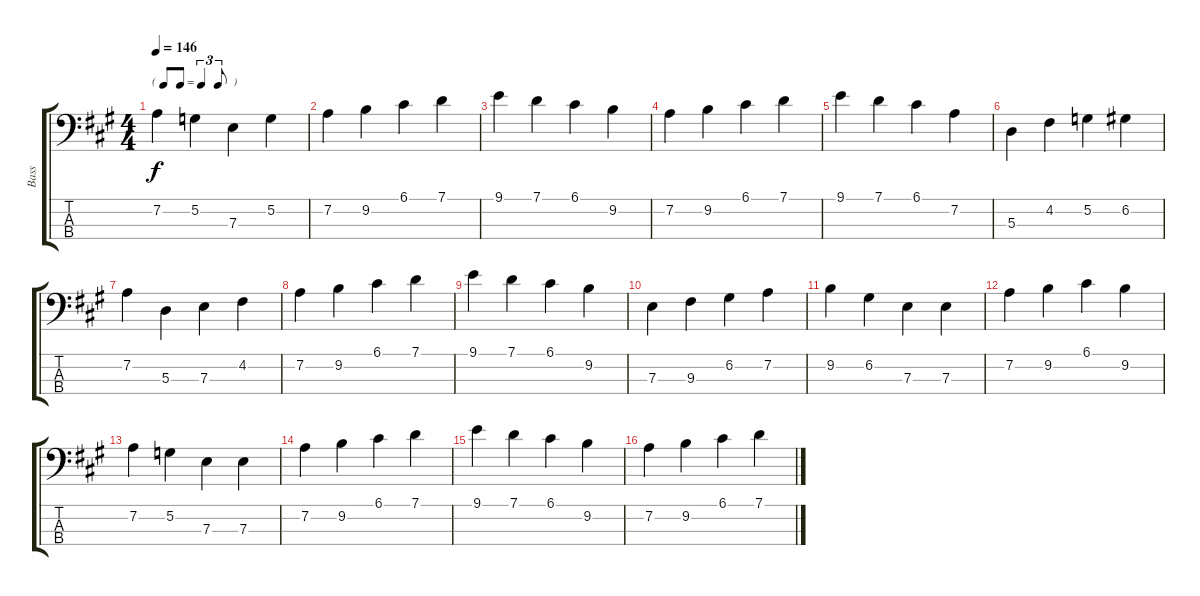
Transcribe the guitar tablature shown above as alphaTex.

\track ("Bass" "Bass") {instrument acousticbass}
\staff {score tabs}
\tuning (G2 D2 A1 E1) {hide}
\ts (4 4)
\tf triplet8th
\tempo 146
\clef f4
\ks a
7.2.4{dy f} 5.2.4 7.3.4 5.2.4 |
7.2.4 9.2.4 6.1.4 7.1.4 |
9.1.4 7.1.4 6.1.4 9.2.4 |
7.2.4 9.2.4 6.1.4 7.1.4 |
9.1.4 7.1.4 6.1.4 7.2.4 |
5.3.4 4.2.4 5.2.4 6.2.4 |
7.2.4 5.3.4 7.3.4 4.2.4 |
7.2.4 9.2.4 6.1.4 7.1.4 |
9.1.4 7.1.4 6.1.4 9.2.4 |
7.3.4 9.3.4 6.2.4 7.2.4 |
9.2.4 6.2.4 7.3.4 7.3.4 |
7.2.4 9.2.4 6.1.4 9.2.4 |
7.2.4 5.2.4 7.3.4 7.3.4 |
7.2.4 9.2.4 6.1.4 7.1.4 |
9.1.4 7.1.4 6.1.4 9.2.4 |
7.2.4 9.2.4 6.1.4 7.1.4
